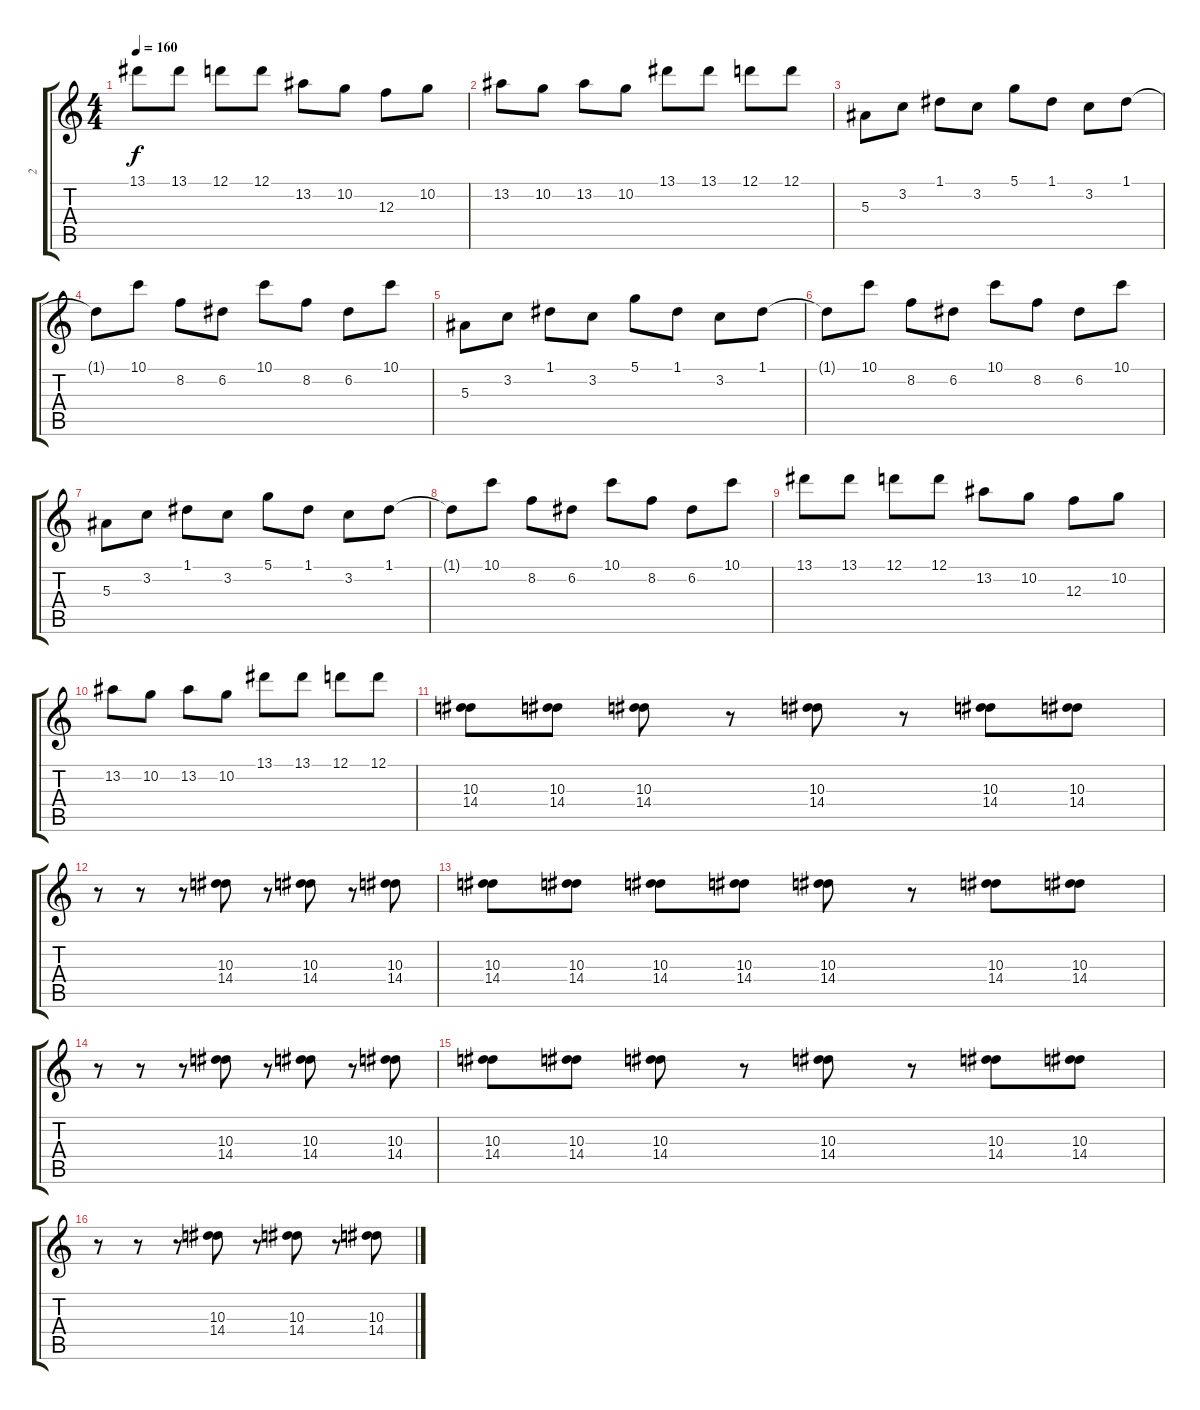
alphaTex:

\track ("2" "2") {instrument distortionguitar}
\staff {score tabs}
\tuning (D4 A3 F3 C3 G2 C2) {hide}
\ts (4 4)
\tempo 160
\clef g2
\ks c
13.1.8{dy f} 13.1.8 12.1.8 12.1.8 13.2.8 10.2.8 12.3.8 10.2.8 |
13.2.8 10.2.8 13.2.8 10.2.8 13.1.8 13.1.8 12.1.8 12.1.8 |
5.3.8 3.2.8 1.1.8 3.2.8 5.1.8 1.1.8 3.2.8 1.1.8 |
1.1{t}.8 10.1.8 8.2.8 6.2.8 10.1.8 8.2.8 6.2.8 10.1.8 |
5.3.8 3.2.8 1.1.8 3.2.8 5.1.8 1.1.8 3.2.8 1.1.8 |
1.1{t}.8 10.1.8 8.2.8 6.2.8 10.1.8 8.2.8 6.2.8 10.1.8 |
5.3.8 3.2.8 1.1.8 3.2.8 5.1.8 1.1.8 3.2.8 1.1.8 |
1.1{t}.8 10.1.8 8.2.8 6.2.8 10.1.8 8.2.8 6.2.8 10.1.8 |
13.1.8 13.1.8 12.1.8 12.1.8 13.2.8 10.2.8 12.3.8 10.2.8 |
13.2.8 10.2.8 13.2.8 10.2.8 13.1.8 13.1.8 12.1.8 12.1.8 |
(10.3 14.4).8 (10.3 14.4).8 (10.3 14.4).8 r.8 (10.3 14.4).8 r.8 (10.3 14.4).8 (10.3 14.4).8 |
r.8 r.8 r.8 (10.3 14.4).8 r.8 (10.3 14.4).8 r.8 (10.3 14.4).8 |
(10.3 14.4).8 (10.3 14.4).8 (10.3 14.4).8 (10.3 14.4).8 (10.3 14.4).8 r.8 (10.3 14.4).8 (10.3 14.4).8 |
r.8 r.8 r.8 (10.3 14.4).8 r.8 (10.3 14.4).8 r.8 (10.3 14.4).8 |
(10.3 14.4).8 (10.3 14.4).8 (10.3 14.4).8 r.8 (10.3 14.4).8 r.8 (10.3 14.4).8 (10.3 14.4).8 |
r.8 r.8 r.8 (10.3 14.4).8 r.8 (10.3 14.4).8 r.8 (10.3 14.4).8
